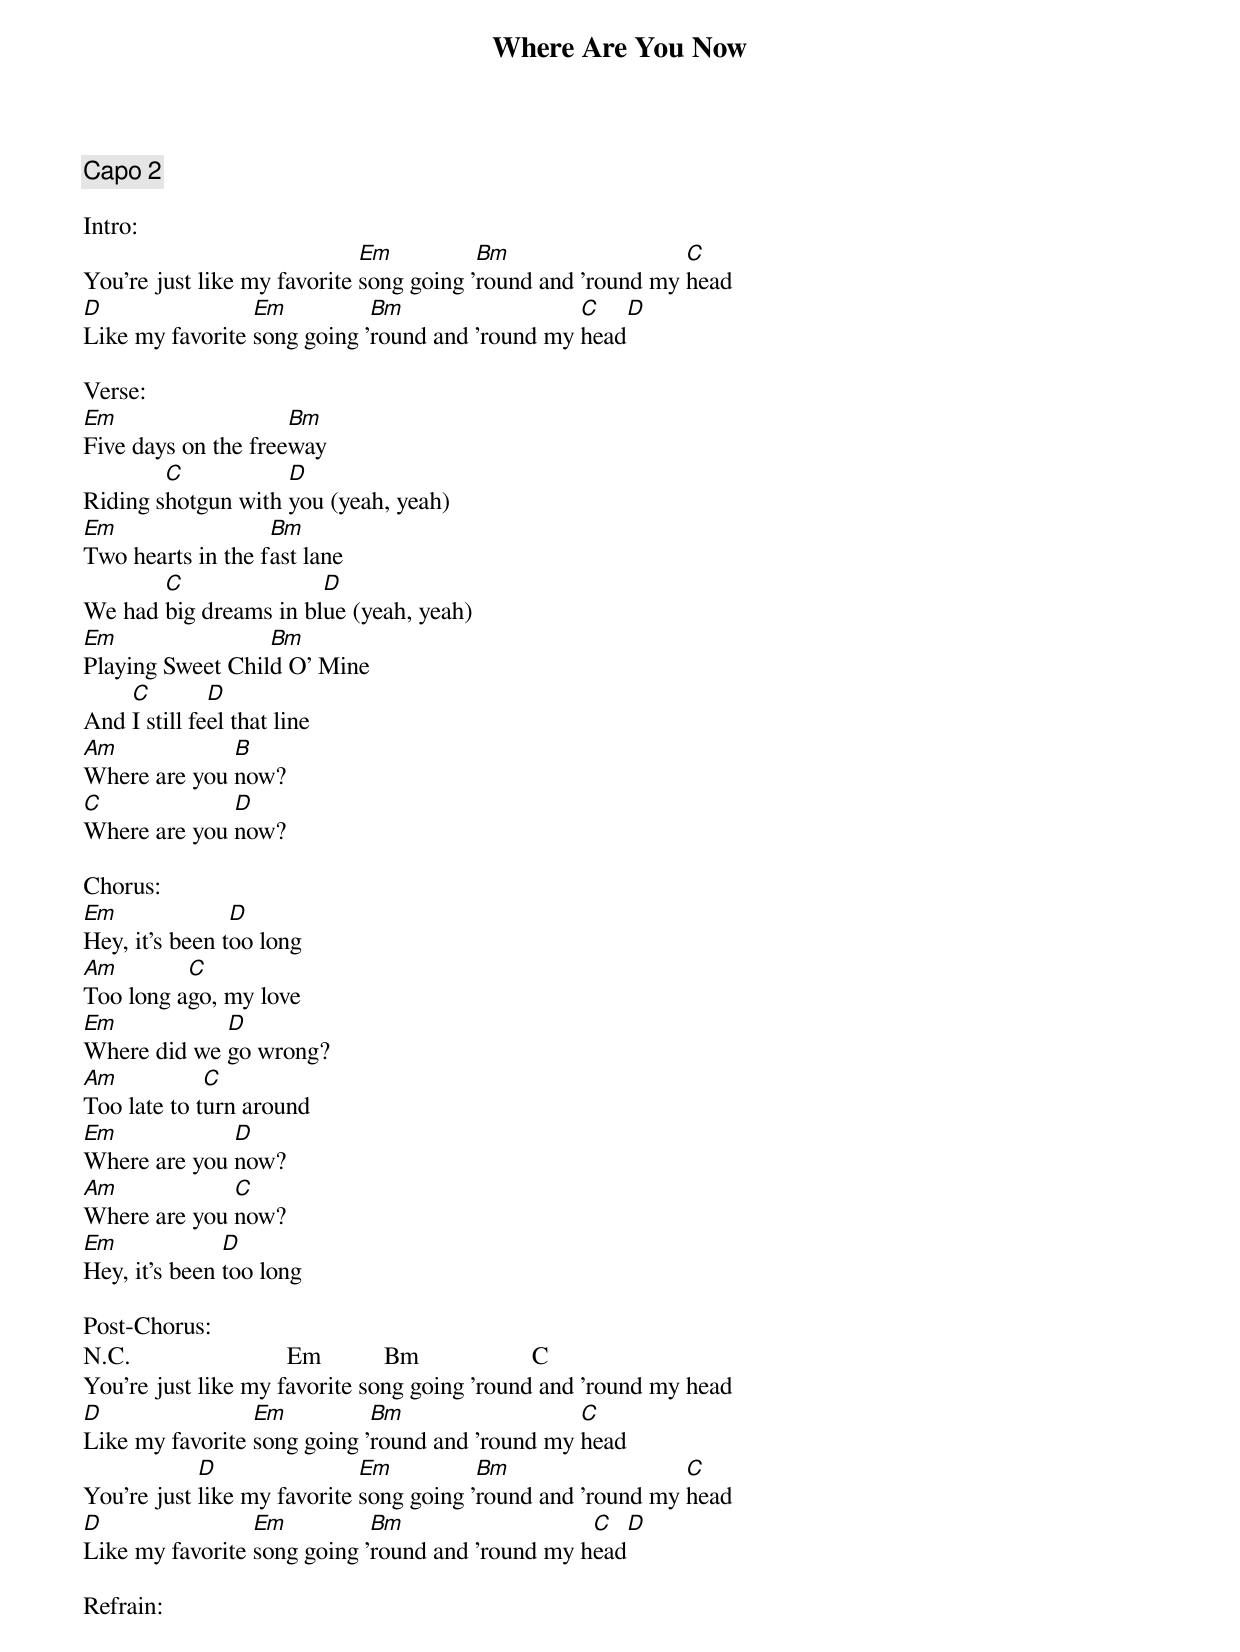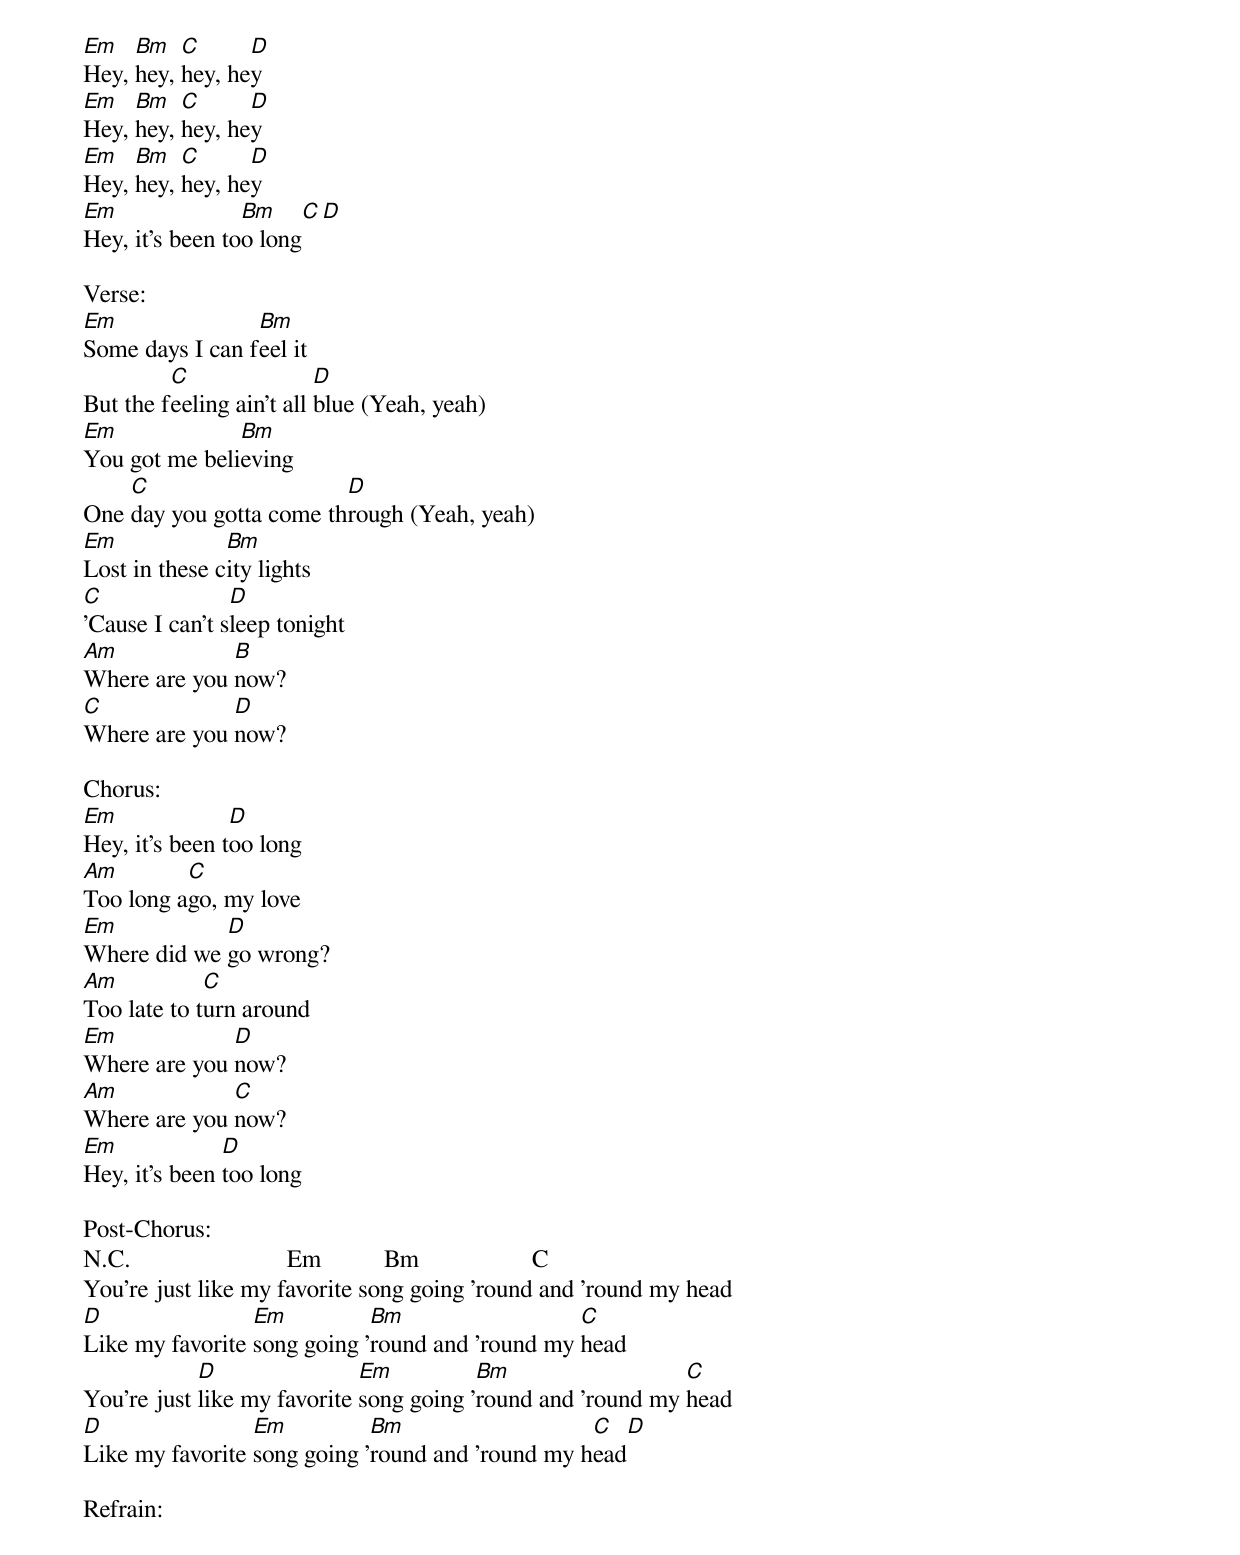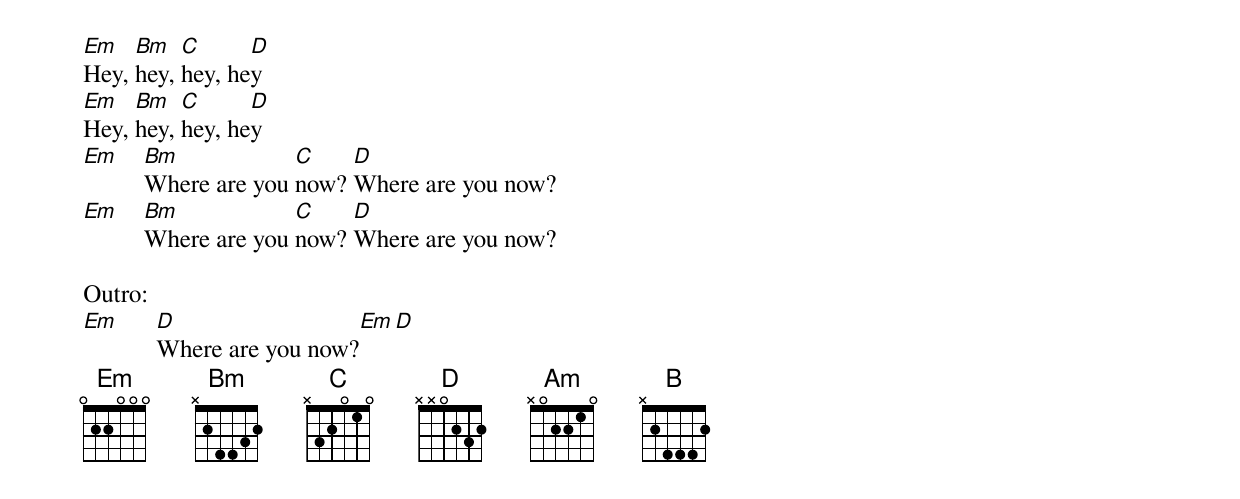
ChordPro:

{title:Where Are You Now}
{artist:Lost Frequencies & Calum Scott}
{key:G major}
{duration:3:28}
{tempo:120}
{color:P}

{comment: Capo 2}

Intro:
You're just like my favorite [Em]song going '[Bm]round and 'round my [C]head
[D]Like my favorite [Em]song going '[Bm]round and 'round my [C]head[D]

Verse:
[Em]Five days on the free[Bm]way
Riding s[C]hotgun with [D]you (yeah, yeah)
[Em]Two hearts in the f[Bm]ast lane
We had [C]big dreams in bl[D]ue (yeah, yeah)
[Em]Playing Sweet Chil[Bm]d O' Mine
And [C]I still fe[D]el that line
[Am]Where are you [B]now?
[C]Where are you [D]now?

Chorus:
[Em]Hey, it's been t[D]oo long
[Am]Too long a[C]go, my love
[Em]Where did we [D]go wrong?
[Am]Too late to t[C]urn around
[Em]Where are you [D]now?
[Am]Where are you [C]now?
[Em]Hey, it's been [D]too long

Post-Chorus:
N.C.                         Em          Bm                  C
You're just like my favorite song going 'round and 'round my head
[D]Like my favorite [Em]song going '[Bm]round and 'round my [C]head
You're just [D]like my favorite [Em]song going '[Bm]round and 'round my [C]head
[D]Like my favorite [Em]song going '[Bm]round and 'round my h[C]ead[D]

Refrain:
[Em]Hey, [Bm]hey, [C]hey, he[D]y
[Em]Hey, [Bm]hey, [C]hey, he[D]y
[Em]Hey, [Bm]hey, [C]hey, he[D]y
[Em]Hey, it's been to[Bm]o long[C][D]

Verse:
[Em]Some days I can f[Bm]eel it
But the f[C]eeling ain't all [D]blue (Yeah, yeah)
[Em]You got me beli[Bm]eving
One [C]day you gotta come th[D]rough (Yeah, yeah)
[Em]Lost in these c[Bm]ity lights
[C]'Cause I can't s[D]leep tonight
[Am]Where are you [B]now?
[C]Where are you [D]now?

Chorus:
[Em]Hey, it's been t[D]oo long
[Am]Too long a[C]go, my love
[Em]Where did we [D]go wrong?
[Am]Too late to t[C]urn around
[Em]Where are you [D]now?
[Am]Where are you [C]now?
[Em]Hey, it's been [D]too long

Post-Chorus:
N.C.                         Em          Bm                  C
You're just like my favorite song going 'round and 'round my head
[D]Like my favorite [Em]song going '[Bm]round and 'round my [C]head
You're just [D]like my favorite [Em]song going '[Bm]round and 'round my [C]head
[D]Like my favorite [Em]song going '[Bm]round and 'round my h[C]ead[D]

Refrain:
[Em]Hey, [Bm]hey, [C]hey, he[D]y
[Em]Hey, [Bm]hey, [C]hey, he[D]y
[Em]    [Bm]Where are you [C]now? [D]Where are you now?
[Em]    [Bm]Where are you [C]now? [D]Where are you now?

Outro:
[Em]      [D]Where are you now?[Em][D]
